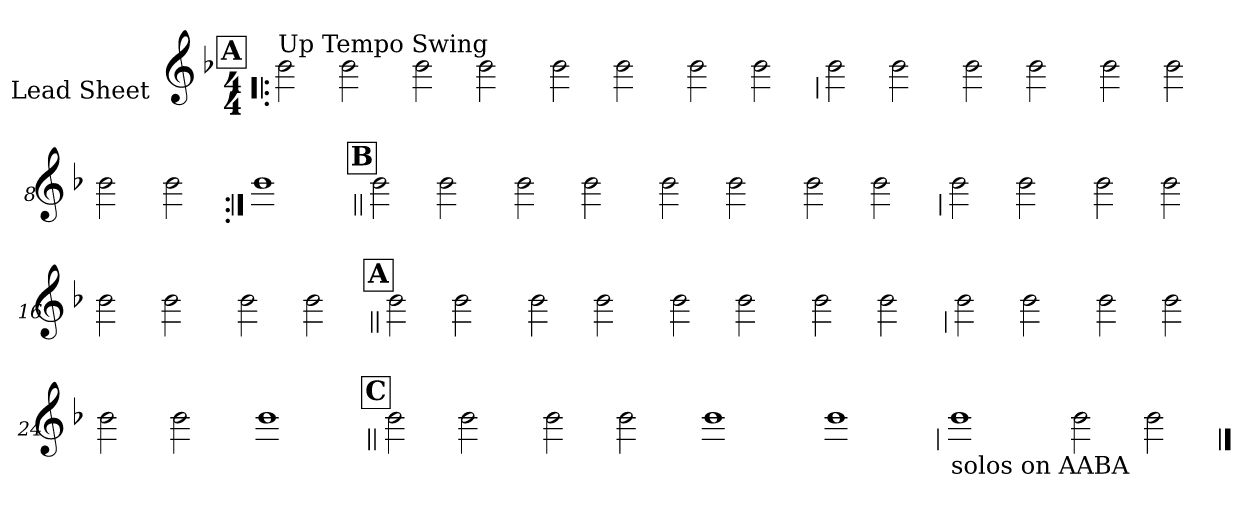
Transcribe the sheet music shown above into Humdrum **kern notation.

**kern
*part1
*staff1
*I"Lead Sheet
*stria0
*clefG2
*k[b-]
*F:
*M4/4
!!LO:REH:place=s1:a:t=A
=1!|:
!LO:TX:a:t=Up Tempo Swing
2b-
2b-
=2-
2b-
2b-
=3-
2b-
2b-
=4-
2b-
2b-
!!LO:LB:g=z
=5
2b-
2b-
=6-
2b-
2b-
=7-
2b-
2b-
=8-
2b-
2b-
!!LO:LB:g=z
=9:|!
1b-
!!LO:LB:g=z
!!LO:REH:place=s1:a:t=B
=10||
2b-
2b-
=11-
2b-
2b-
=12-
2b-
2b-
=13-
2b-
2b-
!!LO:LB:g=z
=14
2b-
2b-
=15-
2b-
2b-
=16-
2b-
2b-
=17-
2b-
2b-
!!LO:LB:g=z
!!LO:REH:place=s1:a:t=A
=18||
2b-
2b-
=19-
2b-
2b-
=20-
2b-
2b-
=21-
2b-
2b-
!!LO:LB:g=z
=22
2b-
2b-
=23-
2b-
2b-
=24-
2b-
2b-
=25-
1b-
!!LO:LB:g=z
!!LO:REH:place=s1:a:t=C
=26||
2b-
2b-
=27-
2b-
2b-
=28-
1b-
=29-
1b-
!!LO:LB:g=z
=30
!LO:TX:b:t=solos on AABA
1b-
=31-
2b-
2b-
==
*-
